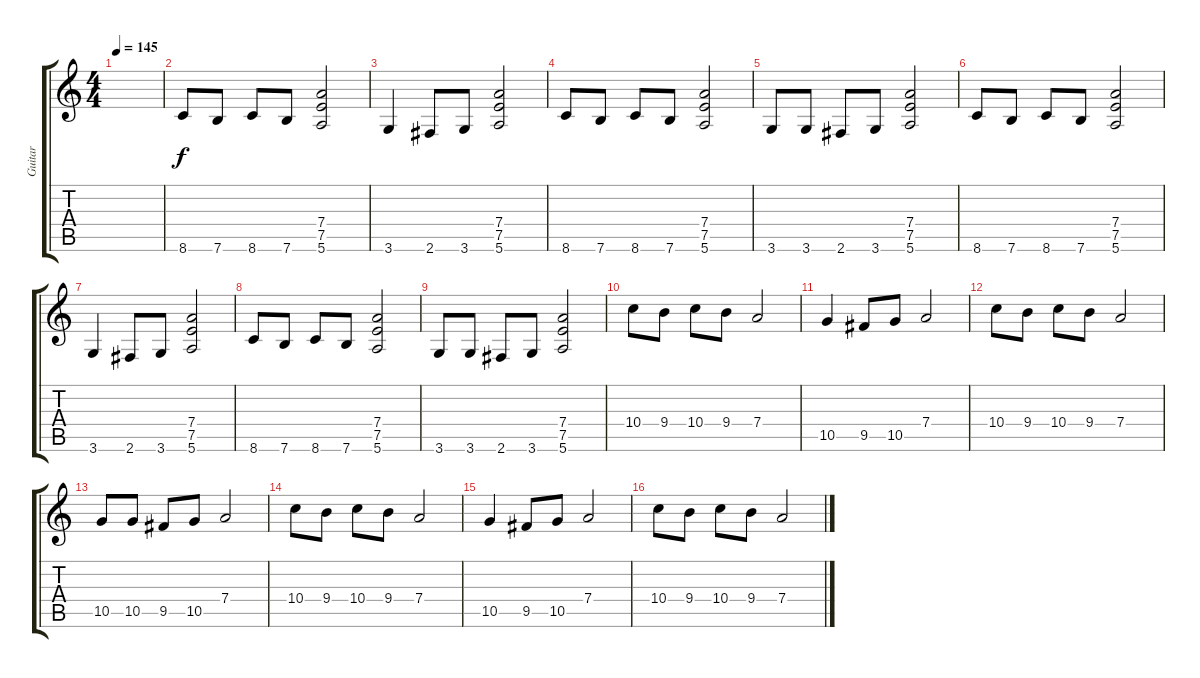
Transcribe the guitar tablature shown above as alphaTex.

\track ("Guitar" "Guitar") {instrument overdrivenguitar}
\staff {score tabs}
\tuning (E4 B3 G3 D3 A2 E2) {hide}
\ts (4 4)
\tempo 145
\clef g2
\ks c
|
8.6.8{volume 12} 7.6.8 8.6.8 7.6.8 (7.4 7.5 5.6).2 |
3.6.4 2.6.8 3.6.8 (7.4 7.5 5.6).2 |
8.6.8 7.6.8 8.6.8 7.6.8 (7.4 7.5 5.6).2 |
3.6.8 3.6.8 2.6.8 3.6.8 (7.4 7.5 5.6).2 |
8.6.8 7.6.8 8.6.8 7.6.8 (7.4 7.5 5.6).2 |
3.6.4 2.6.8 3.6.8 (7.4 7.5 5.6).2 |
8.6.8 7.6.8 8.6.8 7.6.8 (7.4 7.5 5.6).2 |
3.6.8 3.6.8 2.6.8 3.6.8 (7.4 7.5 5.6).2 |
10.4.8 9.4.8 10.4.8 9.4.8 7.4.2 |
10.5.4 9.5.8 10.5.8 7.4.2 |
10.4.8 9.4.8 10.4.8 9.4.8 7.4.2 |
10.5.8 10.5.8 9.5.8 10.5.8 7.4.2 |
10.4.8 9.4.8 10.4.8 9.4.8 7.4.2 |
10.5.4 9.5.8 10.5.8 7.4.2 |
10.4.8 9.4.8 10.4.8 9.4.8 7.4.2
